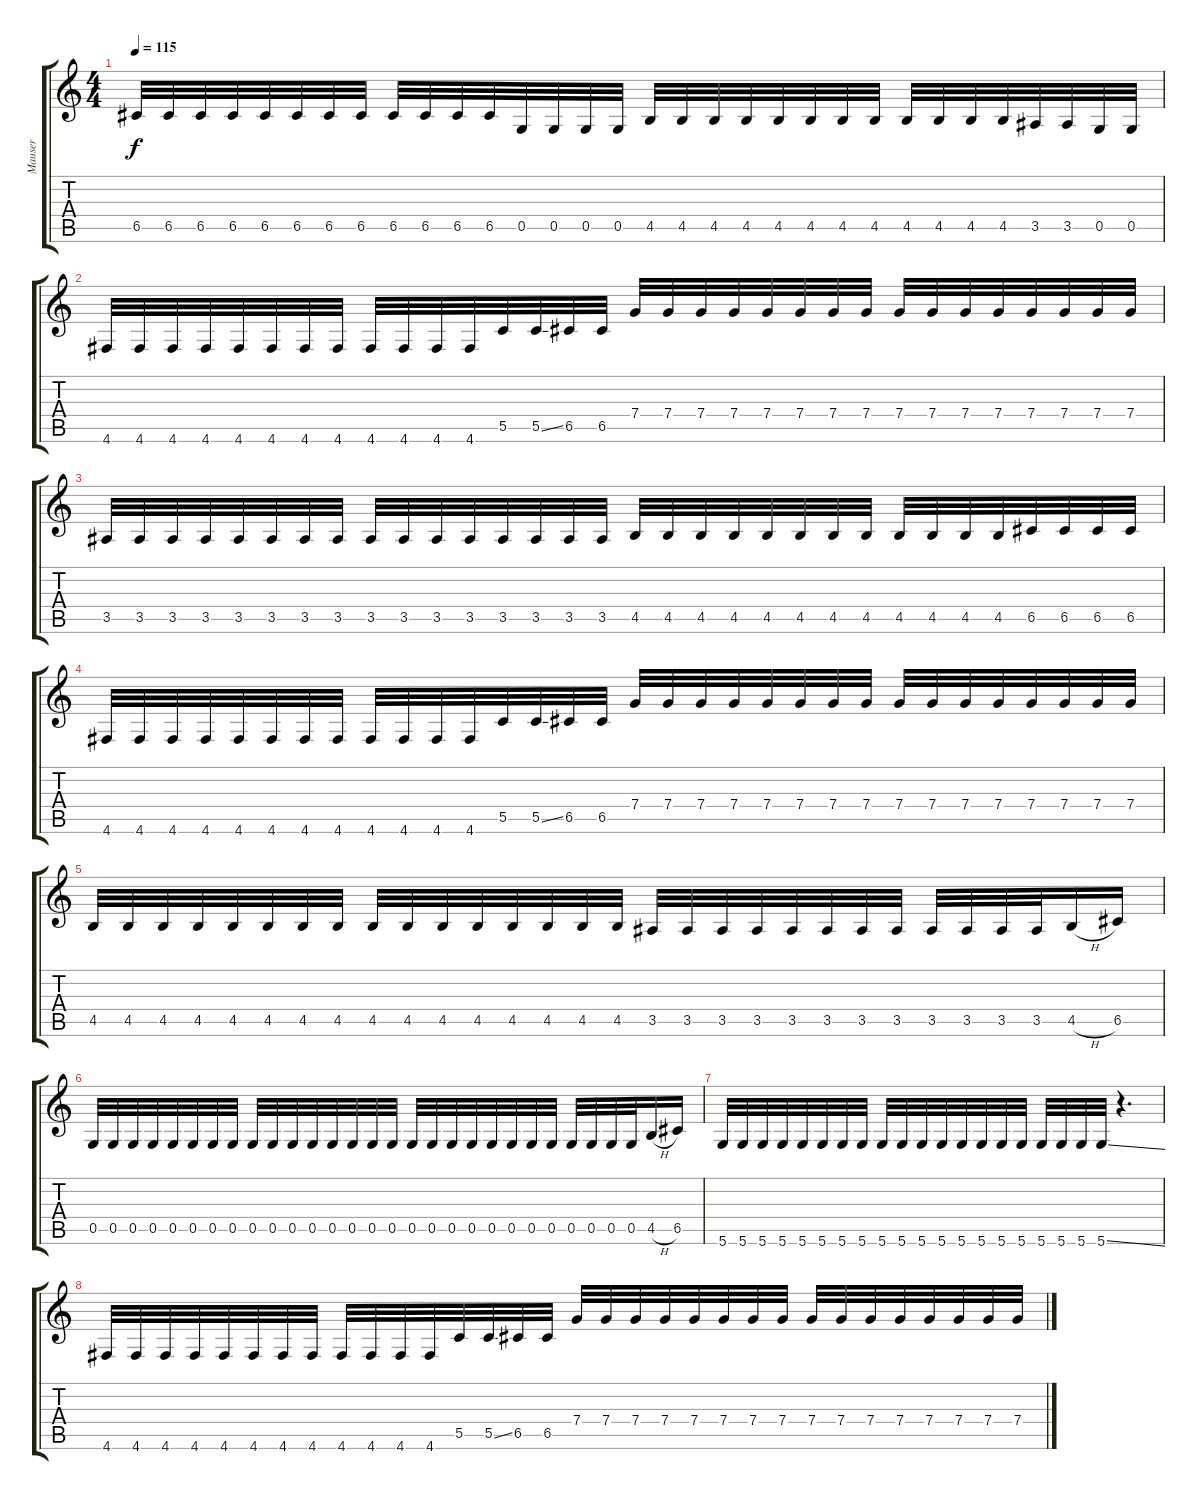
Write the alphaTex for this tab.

\track ("Mauser" "Mauser") {instrument distortionguitar}
\staff {score tabs}
\tuning (D4 A3 F3 C3 G2 D2) {hide}
\ts (4 4)
\tempo 115
\clef g2
\ks c
6.5.32{dy f} 6.5.32 6.5.32 6.5.32 6.5.32 6.5.32 6.5.32 6.5.32 6.5.32 6.5.32 6.5.32 6.5.32 0.5.32 0.5.32 0.5.32 0.5.32 4.5.32 4.5.32 4.5.32 4.5.32 4.5.32 4.5.32 4.5.32 4.5.32 4.5.32 4.5.32 4.5.32 4.5.32 3.5.32 3.5.32 0.5.32 0.5.32 |
4.6.32 4.6.32 4.6.32 4.6.32 4.6.32 4.6.32 4.6.32 4.6.32 4.6.32 4.6.32 4.6.32 4.6.32 5.5.32 5.5{ss}.32 6.5.32 6.5.32 7.4.32 7.4.32 7.4.32 7.4.32 7.4.32 7.4.32 7.4.32 7.4.32 7.4.32 7.4.32 7.4.32 7.4.32 7.4.32 7.4.32 7.4.32 7.4.32 |
3.5.32 3.5.32 3.5.32 3.5.32 3.5.32 3.5.32 3.5.32 3.5.32 3.5.32 3.5.32 3.5.32 3.5.32 3.5.32 3.5.32 3.5.32 3.5.32 4.5.32 4.5.32 4.5.32 4.5.32 4.5.32 4.5.32 4.5.32 4.5.32 4.5.32 4.5.32 4.5.32 4.5.32 6.5.32 6.5.32 6.5.32 6.5.32 |
4.6.32 4.6.32 4.6.32 4.6.32 4.6.32 4.6.32 4.6.32 4.6.32 4.6.32 4.6.32 4.6.32 4.6.32 5.5.32 5.5{ss}.32 6.5.32 6.5.32 7.4.32 7.4.32 7.4.32 7.4.32 7.4.32 7.4.32 7.4.32 7.4.32 7.4.32 7.4.32 7.4.32 7.4.32 7.4.32 7.4.32 7.4.32 7.4.32 |
4.5.32 4.5.32 4.5.32 4.5.32 4.5.32 4.5.32 4.5.32 4.5.32 4.5.32 4.5.32 4.5.32 4.5.32 4.5.32 4.5.32 4.5.32 4.5.32 3.5.32 3.5.32 3.5.32 3.5.32 3.5.32 3.5.32 3.5.32 3.5.32 3.5.32 3.5.32 3.5.32 3.5.32 4.5{h}.16 6.5.16 |
0.5.32 0.5.32 0.5.32 0.5.32 0.5.32 0.5.32 0.5.32 0.5.32 0.5.32 0.5.32 0.5.32 0.5.32 0.5.32 0.5.32 0.5.32 0.5.32 0.5.32 0.5.32 0.5.32 0.5.32 0.5.32 0.5.32 0.5.32 0.5.32 0.5.32 0.5.32 0.5.32 0.5.32 4.5{h}.16 6.5.16 |
5.6.32 5.6.32 5.6.32 5.6.32 5.6.32 5.6.32 5.6.32 5.6.32 5.6.32 5.6.32 5.6.32 5.6.32 5.6.32 5.6.32 5.6.32 5.6.32 5.6.32 5.6.32 5.6.32 5.6{ss}.32 r.4{d} |
4.6.32 4.6.32 4.6.32 4.6.32 4.6.32 4.6.32 4.6.32 4.6.32 4.6.32 4.6.32 4.6.32 4.6.32 5.5.32 5.5{ss}.32 6.5.32 6.5.32 7.4.32 7.4.32 7.4.32 7.4.32 7.4.32 7.4.32 7.4.32 7.4.32 7.4.32 7.4.32 7.4.32 7.4.32 7.4.32 7.4.32 7.4.32 7.4.32
